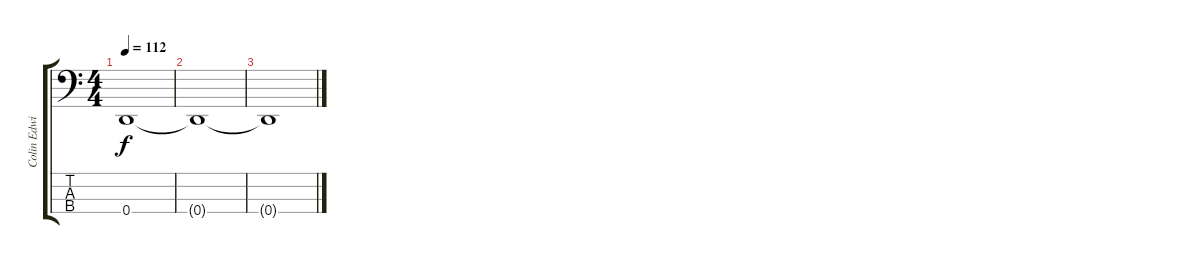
\track ("Colin Edwin - Bass" "Colin Edwi") {instrument electricbassfinger}
\staff {score tabs}
\tuning (G2 D2 A1 D1) {hide}
\ts (4 4)
\tempo 112
\clef f4
\ks c
0.4{t}.1{dy f} |
0.4{t}.1 |
0.4{t}.1
